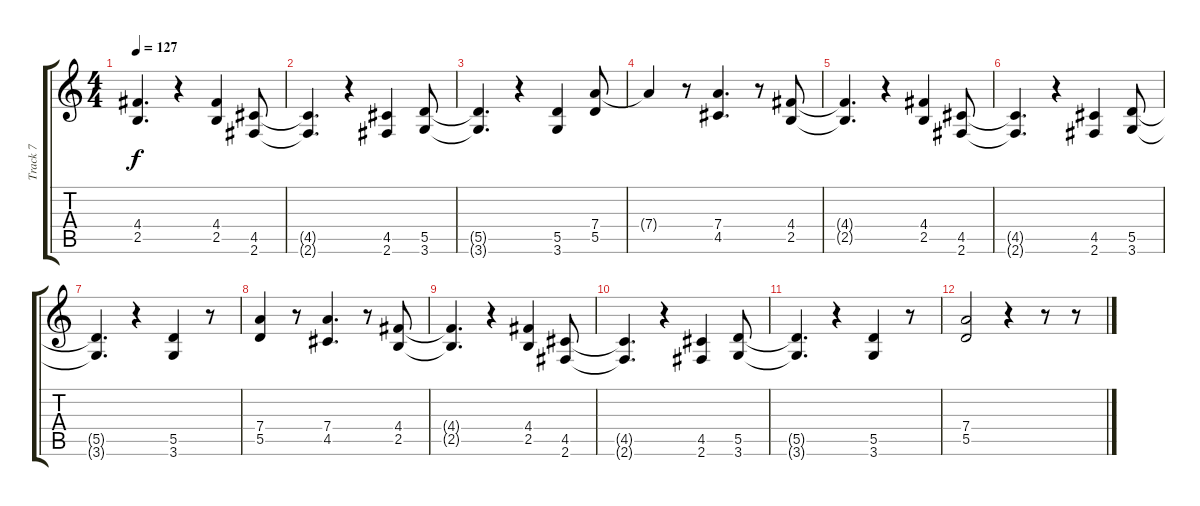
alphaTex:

\track ("Track 7" "Track 7") {instrument overdrivenguitar}
\staff {score tabs}
\tuning (E4 B3 G3 D3 A2 E2) {hide}
\ts (4 4)
\tempo 127
\clef g2
\ks c
(4.4{t} 2.5{t}).4{d dy f} r.4 (4.4 2.5).4 (4.5 2.6).8 |
(4.5{t} 2.6{t}).4{d} r.4 (4.5 2.6).4 (5.5 3.6).8 |
(5.5{t} 3.6{t}).4{d} r.4 (5.5 3.6).4 (7.4 5.5).8 |
7.4{t}.4 r.8 (7.4 4.5).4{d} r.8 (4.4 2.5).8 |
(4.4{t} 2.5{t}).4{d} r.4 (4.4 2.5).4 (4.5 2.6).8 |
(4.5{t} 2.6{t}).4{d} r.4 (4.5 2.6).4 (5.5 3.6).8 |
(5.5{t} 3.6{t}).4{d} r.4 (5.5 3.6).4 r.8 |
(7.4 5.5).4 r.8 (7.4 4.5).4{d} r.8 (4.4 2.5).8 |
(4.4{t} 2.5{t}).4{d} r.4 (4.4 2.5).4 (4.5 2.6).8 |
(4.5{t} 2.6{t}).4{d} r.4 (4.5 2.6).4 (5.5 3.6).8 |
(5.5{t} 3.6{t}).4{d} r.4 (5.5 3.6).4 r.8 |
(7.4 5.5).2 r.4 r.8 r.8
